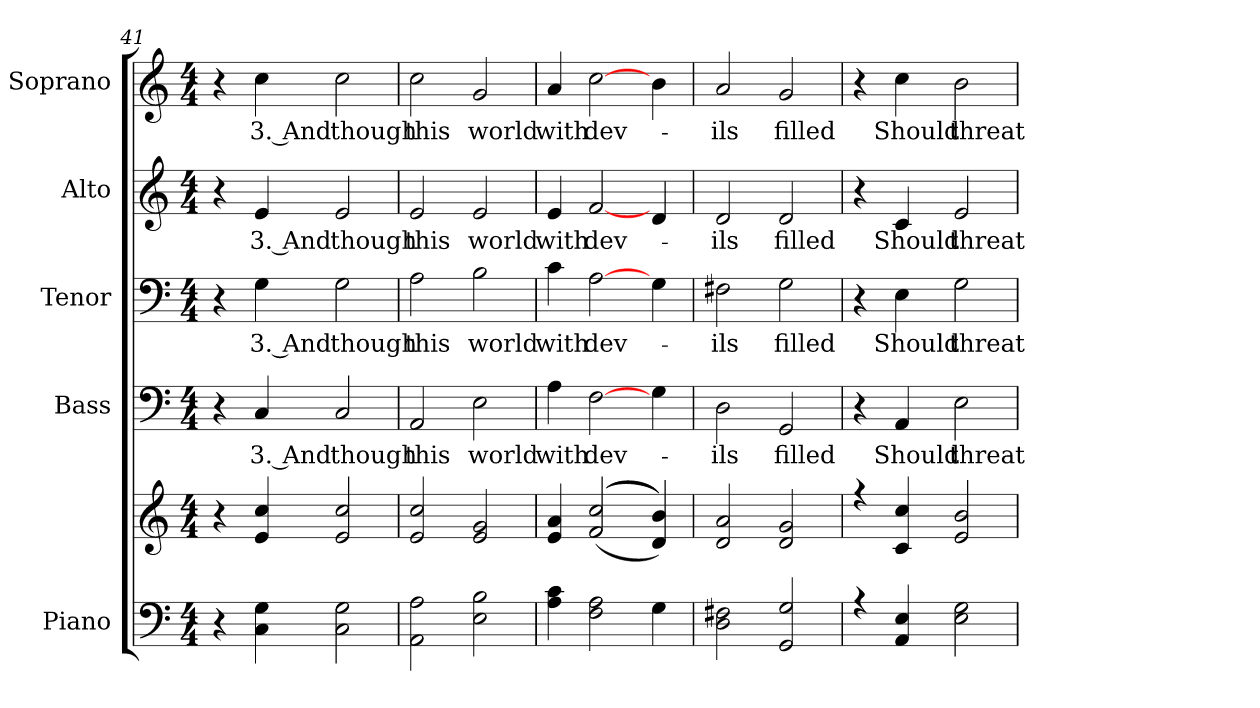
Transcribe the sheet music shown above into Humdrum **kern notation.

**kern	**kern	**kern	**text	**kern	**text	**kern	**text	**kern	**text
*part5	*part5	*part4	*part4	*part3	*part3	*part2	*part2	*part1	*part1
*staff6	*staff5	*staff4	*staff4	*staff3	*staff3	*staff2	*staff2	*staff1	*staff1
*I"Piano	*	*I"Bass	*	*I"Tenor	*	*I"Alto	*	*I"Soprano	*
*I'Pno.	*	*I'B.	*	*I'T.	*	*I'A.	*	*I'Pno.	*
*clefF4	*clefG2	*clefF4	*	*clefF4	*	*clefG2	*	*clefG2	*
*k[]	*k[]	*k[]	*	*k[]	*	*k[]	*	*k[]	*
*C:	*C:	*C:	*	*C:	*	*C:	*	*C:	*
*M4/4	*M4/4	*M4/4	*	*M4/4	*	*M4/4	*	*M4/4	*
=41	=41	=41	=41	=41	=41	=41	=41	=41	=41
4r	4r	4r	.	4r	.	4r	.	4r	.
!	!	!	!LO:LY:b:color=#000000	!	!	!	!	!	!
!	!	!	!	!	!LO:LY:b:color=#000000	!	!	!	!
!	!	!	!	!	!	!	!LO:LY:b:color=#000000	!	!
!	!	!	!	!	!	!	!	!	!LO:LY:b:color=#000000
4Ci\ 4Gi	4ei/ 4cci	4Ci/	3. And	4Gi\	3. And	4ei/	3. And	4cci\	3. And
!	!	!	!LO:LY:b:color=#000000	!	!	!	!	!	!
!	!	!	!	!	!LO:LY:b:color=#000000	!	!	!	!
!	!	!	!	!	!	!	!LO:LY:b:color=#000000	!	!
!	!	!	!	!	!	!	!	!	!LO:LY:b:color=#000000
2Ci\ 2Gi	2ei/ 2cci	2Ci/	though	2Gi\	though	2ei/	though	2cci\	though
!!LO:PB:g=z
=42	=42	=42	=42	=42	=42	=42	=42	=42	=42
!	!	!	!LO:LY:b:color=#000000	!	!	!	!	!	!
!	!	!	!	!	!LO:LY:b:color=#000000	!	!	!	!
!	!	!	!	!	!	!	!LO:LY:b:color=#000000	!	!
!	!	!	!	!	!	!	!	!	!LO:LY:b:color=#000000
2AAi\ 2Ai	2ei/ 2cci	2AAi/	this	2Ai\	this	2ei/	this	2cci\	this
!	!	!	!LO:LY:b:color=#000000	!	!	!	!	!	!
!	!	!	!	!	!LO:LY:b:color=#000000	!	!	!	!
!	!	!	!	!	!	!	!LO:LY:b:color=#000000	!	!
!	!	!	!	!	!	!	!	!	!LO:LY:b:color=#000000
2Ei\ 2Bi	2ei/ 2gi	2Ei\	world	2Bi\	world	2ei/	world	2gi/	world
=43	=43	=43	=43	=43	=43	=43	=43	=43	=43
!	!	!	!LO:LY:b:color=#000000	!	!	!	!	!	!
!	!	!	!	!	!LO:LY:b:color=#000000	!	!	!	!
!	!	!	!	!	!	!	!LO:LY:b:color=#000000	!	!
!	!	!	!	!	!	!	!	!	!LO:LY:b:color=#000000
4Ai\ 4ci	4ei/ 4ai	4Ai\	with	4ci\	with	4ei/	with	4ai/	with
!	!	!	!LO:LY:b:color=#000000	!	!	!	!	!	!
!	!	!	!	!	!LO:LY:b:color=#000000	!	!	!	!
!	!	!	!	!	!	!	!LO:LY:b:color=#000000	!	!
!	!	!	!	!	!	!	!	!	!LO:LY:b:color=#000000
2Fi\ 2Ai	(((2fi/ 2cci	[>2Fi\	dev-	[>2Ai\	dev-	[<2fi/	dev-	[>2cci\	dev-
4Gi\	4di/ 4bi)))	4Gi\	.	4Gi\	.	4di/	.	4bi\	.
!!LO:PB:g=z
=44	=44	=44	=44	=44	=44	=44	=44	=44	=44
!	!	!	!LO:LY:b:color=#000000	!	!	!	!	!	!
!	!	!	!	!	!LO:LY:b:color=#000000	!	!	!	!
!	!	!	!	!	!	!	!LO:LY:b:color=#000000	!	!
!	!	!	!	!	!	!	!	!	!LO:LY:b:color=#000000
2Di\ 2F#Xi	2di/ 2ai	2Di\	-ils	2F#Xi\	-ils	2di/	-ils	2ai/	-ils
!	!	!	!LO:LY:b:color=#000000	!	!	!	!	!	!
!	!	!	!	!	!LO:LY:b:color=#000000	!	!	!	!
!	!	!	!	!	!	!	!LO:LY:b:color=#000000	!	!
!	!	!	!	!	!	!	!	!	!LO:LY:b:color=#000000
2GGi/ 2Gi	2di/ 2gi	2GGi/	filled	2Gi\	filled	2di/	filled	2gi/	filled
=45	=45	=45	=45	=45	=45	=45	=45	=45	=45
*^	*^	*	*	*	*	*	*	*	*
4r	1ryy	4r	1ryy	4r	.	4r	.	4r	.	4r	.
!	!	!	!	!	!LO:LY:b:color=#000000	!	!	!	!	!	!
!	!	!	!	!	!	!	!LO:LY:b:color=#000000	!	!	!	!
!	!	!	!	!	!	!	!	!	!LO:LY:b:color=#000000	!	!
!	!	!	!	!	!	!	!	!	!	!	!LO:LY:b:color=#000000
4AAi/ 4Ei	.	4ci/ 4cci	.	4AAi/	Should	4Ei\	Should	4ci/	Should	4cci\	Should
!	!	!	!	!	!LO:LY:b:color=#000000	!	!	!	!	!	!
!	!	!	!	!	!	!	!LO:LY:b:color=#000000	!	!	!	!
!	!	!	!	!	!	!	!	!	!LO:LY:b:color=#000000	!	!
!	!	!	!	!	!	!	!	!	!	!	!LO:LY:b:color=#000000
2Ei\ 2Gi	.	2ei/ 2bi	.	2Ei\	threat	2Gi\	threat	2ei/	threat	2bi\	threat
*v	*v	*	*	*	*	*	*	*	*	*	*
*	*v	*v	*	*	*	*	*	*	*	*
=	=	=	=	=	=	=	=	=	=
*-	*-	*-	*-	*-	*-	*-	*-	*-	*-
